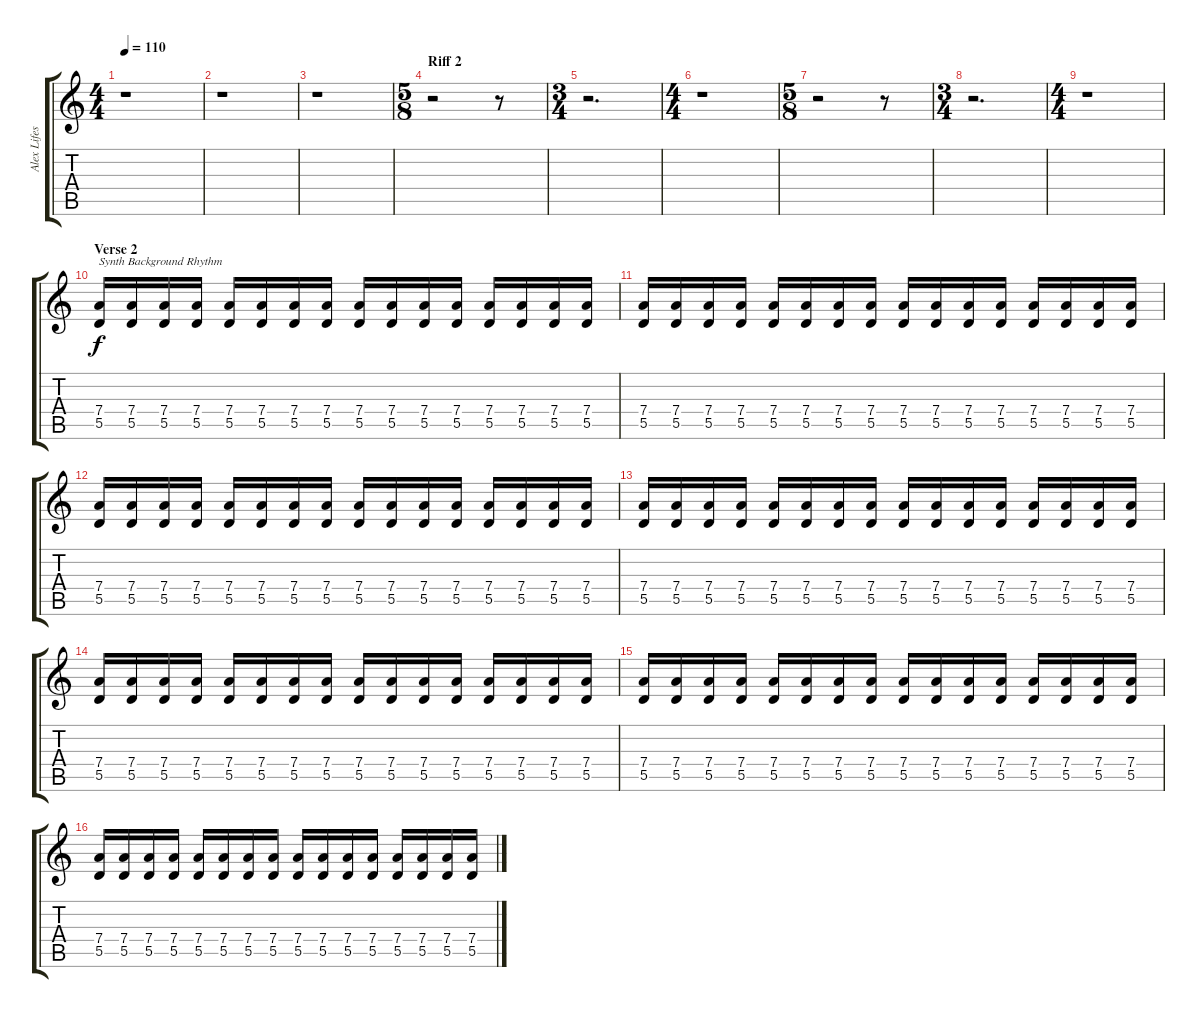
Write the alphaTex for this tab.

\track ("Alex Lifeson - Guitar" "Alex Lifes") {instrument distortionguitar}
\staff {score tabs}
\tuning (E4 B3 G3 D3 A2 E2) {hide}
\ts (4 4)
\tempo 110
\clef g2
\ks c
r.1{dy f} |
r.1 |
r.1 |
\ts (5 8)
\section ("" "Riff 2")
r.2 r.8 |
\ts (3 4)
r.2{d} |
\ts (4 4)
r.1 |
\ts (5 8)
r.2 r.8 |
\ts (3 4)
r.2{d} |
\ts (4 4)
r.1 |
\section ("" "Verse 2")
(7.4 5.5).16{txt "Synth Background Rhythm"} (7.4 5.5).16 (7.4 5.5).16 (7.4 5.5).16 (7.4 5.5).16 (7.4 5.5).16 (7.4 5.5).16 (7.4 5.5).16 (7.4 5.5).16 (7.4 5.5).16 (7.4 5.5).16 (7.4 5.5).16 (7.4 5.5).16 (7.4 5.5).16 (7.4 5.5).16 (7.4 5.5).16 |
(7.4 5.5).16 (7.4 5.5).16 (7.4 5.5).16 (7.4 5.5).16 (7.4 5.5).16 (7.4 5.5).16 (7.4 5.5).16 (7.4 5.5).16 (7.4 5.5).16 (7.4 5.5).16 (7.4 5.5).16 (7.4 5.5).16 (7.4 5.5).16 (7.4 5.5).16 (7.4 5.5).16 (7.4 5.5).16 |
(7.4 5.5).16 (7.4 5.5).16 (7.4 5.5).16 (7.4 5.5).16 (7.4 5.5).16 (7.4 5.5).16 (7.4 5.5).16 (7.4 5.5).16 (7.4 5.5).16 (7.4 5.5).16 (7.4 5.5).16 (7.4 5.5).16 (7.4 5.5).16 (7.4 5.5).16 (7.4 5.5).16 (7.4 5.5).16 |
(7.4 5.5).16 (7.4 5.5).16 (7.4 5.5).16 (7.4 5.5).16 (7.4 5.5).16 (7.4 5.5).16 (7.4 5.5).16 (7.4 5.5).16 (7.4 5.5).16 (7.4 5.5).16 (7.4 5.5).16 (7.4 5.5).16 (7.4 5.5).16 (7.4 5.5).16 (7.4 5.5).16 (7.4 5.5).16 |
(7.4 5.5).16 (7.4 5.5).16 (7.4 5.5).16 (7.4 5.5).16 (7.4 5.5).16 (7.4 5.5).16 (7.4 5.5).16 (7.4 5.5).16 (7.4 5.5).16 (7.4 5.5).16 (7.4 5.5).16 (7.4 5.5).16 (7.4 5.5).16 (7.4 5.5).16 (7.4 5.5).16 (7.4 5.5).16 |
(7.4 5.5).16 (7.4 5.5).16 (7.4 5.5).16 (7.4 5.5).16 (7.4 5.5).16 (7.4 5.5).16 (7.4 5.5).16 (7.4 5.5).16 (7.4 5.5).16 (7.4 5.5).16 (7.4 5.5).16 (7.4 5.5).16 (7.4 5.5).16 (7.4 5.5).16 (7.4 5.5).16 (7.4 5.5).16 |
(7.4 5.5).16 (7.4 5.5).16 (7.4 5.5).16 (7.4 5.5).16 (7.4 5.5).16 (7.4 5.5).16 (7.4 5.5).16 (7.4 5.5).16 (7.4 5.5).16 (7.4 5.5).16 (7.4 5.5).16 (7.4 5.5).16 (7.4 5.5).16 (7.4 5.5).16 (7.4 5.5).16 (7.4 5.5).16
